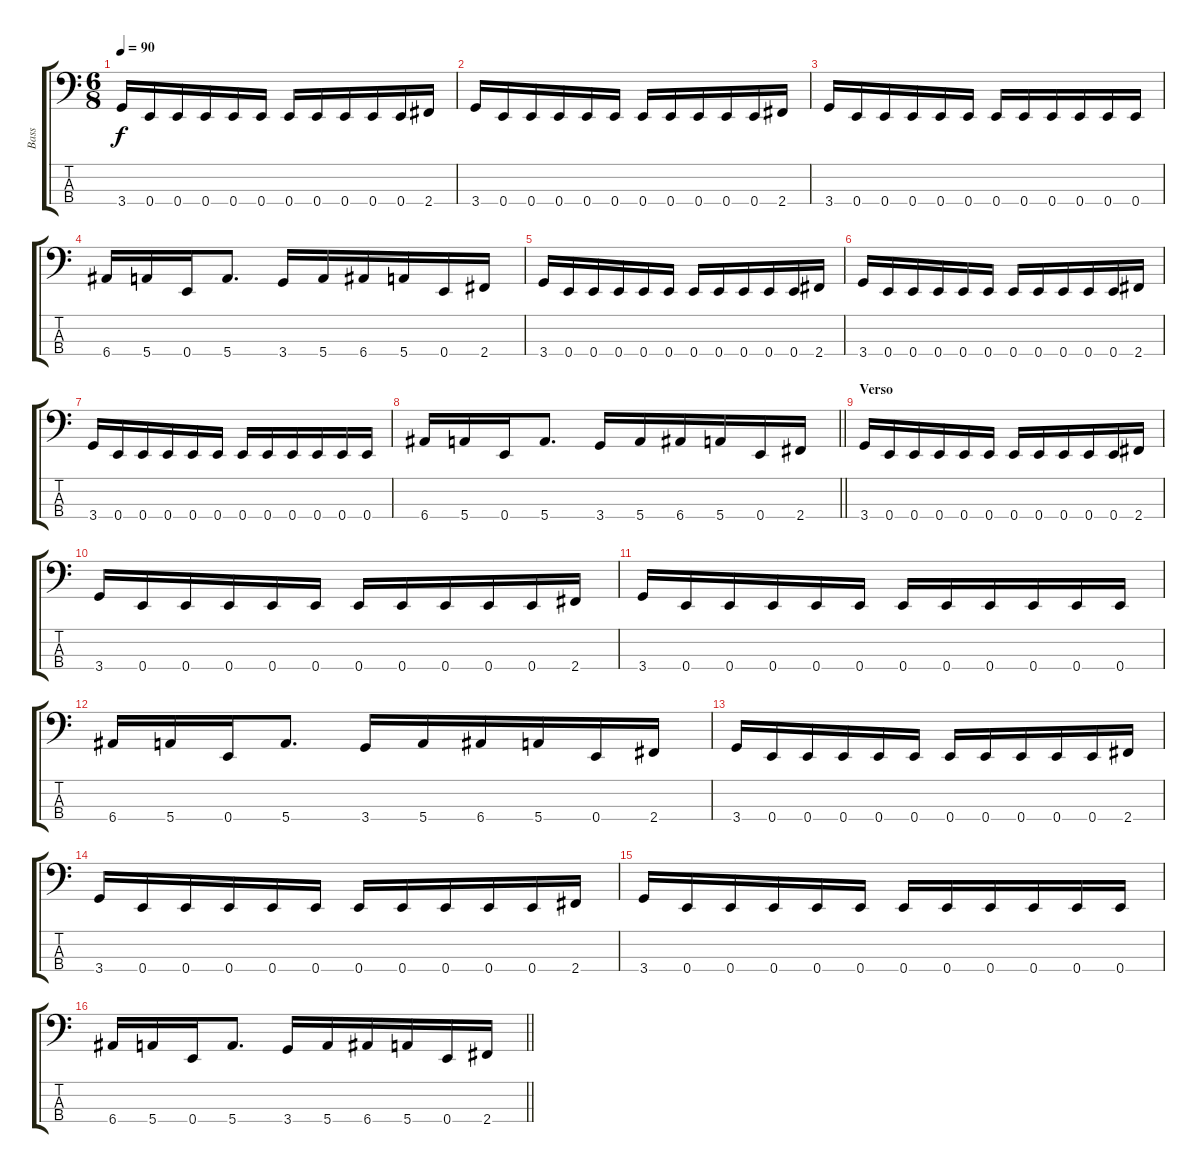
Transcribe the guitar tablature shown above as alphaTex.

\track ("Bass" "Bass") {instrument electricbassfinger}
\staff {score tabs}
\tuning (G2 D2 A1 E1) {hide}
\ts (6 8)
\section ("" "")
\tempo 90
\clef f4
\ks c
3.4.16{dy f} 0.4.16 0.4.16 0.4.16 0.4.16 0.4.16 0.4.16 0.4.16 0.4.16 0.4.16 0.4.16 2.4.16 |
3.4.16 0.4.16 0.4.16 0.4.16 0.4.16 0.4.16 0.4.16 0.4.16 0.4.16 0.4.16 0.4.16 2.4.16 |
3.4.16 0.4.16 0.4.16 0.4.16 0.4.16 0.4.16 0.4.16 0.4.16 0.4.16 0.4.16 0.4.16 0.4.16 |
6.4.16 5.4.16 0.4.16 5.4.8{d} 3.4.16 5.4.16 6.4.16 5.4.16 0.4.16 2.4.16 |
3.4.16 0.4.16 0.4.16 0.4.16 0.4.16 0.4.16 0.4.16 0.4.16 0.4.16 0.4.16 0.4.16 2.4.16 |
3.4.16 0.4.16 0.4.16 0.4.16 0.4.16 0.4.16 0.4.16 0.4.16 0.4.16 0.4.16 0.4.16 2.4.16 |
3.4.16 0.4.16 0.4.16 0.4.16 0.4.16 0.4.16 0.4.16 0.4.16 0.4.16 0.4.16 0.4.16 0.4.16 |
\barLineRight lightlight
6.4.16 5.4.16 0.4.16 5.4.8{d} 3.4.16 5.4.16 6.4.16 5.4.16 0.4.16 2.4.16 |
\section ("" "Verso")
3.4.16 0.4.16 0.4.16 0.4.16 0.4.16 0.4.16 0.4.16 0.4.16 0.4.16 0.4.16 0.4.16 2.4.16 |
3.4.16 0.4.16 0.4.16 0.4.16 0.4.16 0.4.16 0.4.16 0.4.16 0.4.16 0.4.16 0.4.16 2.4.16 |
3.4.16 0.4.16 0.4.16 0.4.16 0.4.16 0.4.16 0.4.16 0.4.16 0.4.16 0.4.16 0.4.16 0.4.16 |
6.4.16 5.4.16 0.4.16 5.4.8{d} 3.4.16 5.4.16 6.4.16 5.4.16 0.4.16 2.4.16 |
3.4.16 0.4.16 0.4.16 0.4.16 0.4.16 0.4.16 0.4.16 0.4.16 0.4.16 0.4.16 0.4.16 2.4.16 |
3.4.16 0.4.16 0.4.16 0.4.16 0.4.16 0.4.16 0.4.16 0.4.16 0.4.16 0.4.16 0.4.16 2.4.16 |
3.4.16 0.4.16 0.4.16 0.4.16 0.4.16 0.4.16 0.4.16 0.4.16 0.4.16 0.4.16 0.4.16 0.4.16 |
\barLineRight lightlight
6.4.16 5.4.16 0.4.16 5.4.8{d} 3.4.16 5.4.16 6.4.16 5.4.16 0.4.16 2.4.16
